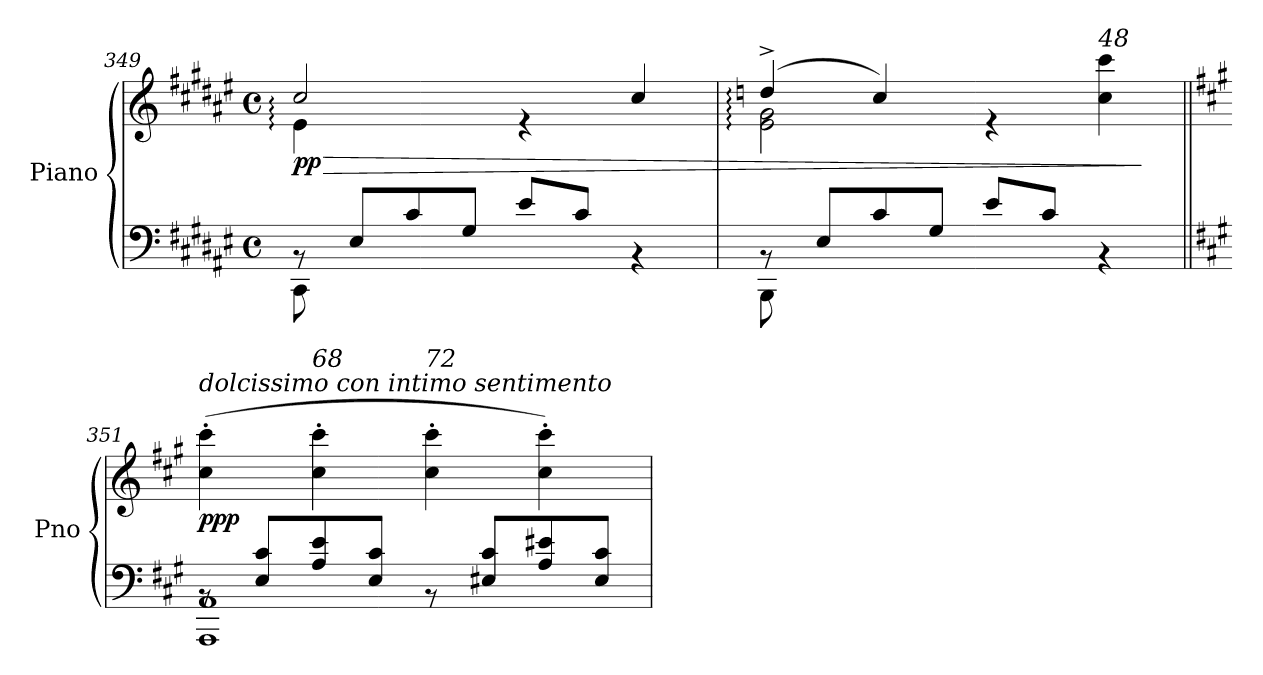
**kern	**kern	**dynam
*part1	*part1	*part1
*staff2	*staff1	*staff1/2
*I"Piano	*	*
*I'Pno	*	*
*clefF4	*clefG2	*
*k[f#c#g#d#a#e#]	*k[f#c#g#d#a#e#]	*
*M4/4	*M4/4	*
*met(c)	*met(c)	*
=349	=349	=349
*^	*	*
!	!	!LO:TX:a:B:t=Quasi Adagio	!
!	!	!	!LO:HP:b
*	*	*^	*
*	*	*	*^	*
!	!	!	!	!	!LO:DY:n=1:b
8rBB	8CC#\	2cc#/	4e#\	4e#yy: 4cc#yy:	> pp
8E#/L	2..ryy	.	.	.	.
8c#/	.	.	2.ryy	2.ryy	.
8G#/J	.	.	.	.	.
8e#/L	.	4re	.	.	.
8c#/J	.	.	.	.	.
4rBB	.	4cc#/	.	.	.
=350	=350	=350	=350	=350	=350
8rBB	8BBB\	(4ddn:^/	2e#\ 2g#\	2e#yy: 2g#yy: 2ddyy:	.
8E#/L	2..ryy	.	.	.	.
8c#/	.	4cc#/)	.	.	.
8G#/J	.	.	.	.	.
8e#/L	.	4re	2ryy	2ryy	.
8c#/J	.	.	.	.	.
!	!	!LO:TX:a:i:t=48	!	!	!
4rBB	.	4cc#\ 4ccc#\	.	.	.
*v	*v	*	*	*	*
*	*v	*v	*v	*
.	.	]
!!LO:LB:g=z
=351||	=351||	=351||
*k[f#c#g#]	*k[f#c#g#]	*
*^	*	*
!	!	!LO:TX:a:i:t=dolcissimo con intimo sentimento	!
!	!	!	!LO:DY:b
8rBB	1AAA 1AA	(4cc#\' 4ccc#\'	ppp
8E/ 8c#/L	.	.	.
!	!	!LO:TX:a:i:t=68	!
8A/ 8e/	.	4cc#\' 4ccc#\'	.
8E/ 8c#/J	.	.	.
!	!	!LO:TX:a:i:t=72	!
8rBB	.	4cc#\' 4ccc#\'	.
8E#X/ 8c#/L	.	.	.
8A/ 8e#X/	.	4cc#\' 4ccc#\')	.
8E#/ 8c#/J	.	.	.
*v	*v	*	*
=	=	=
*-	*-	*-
